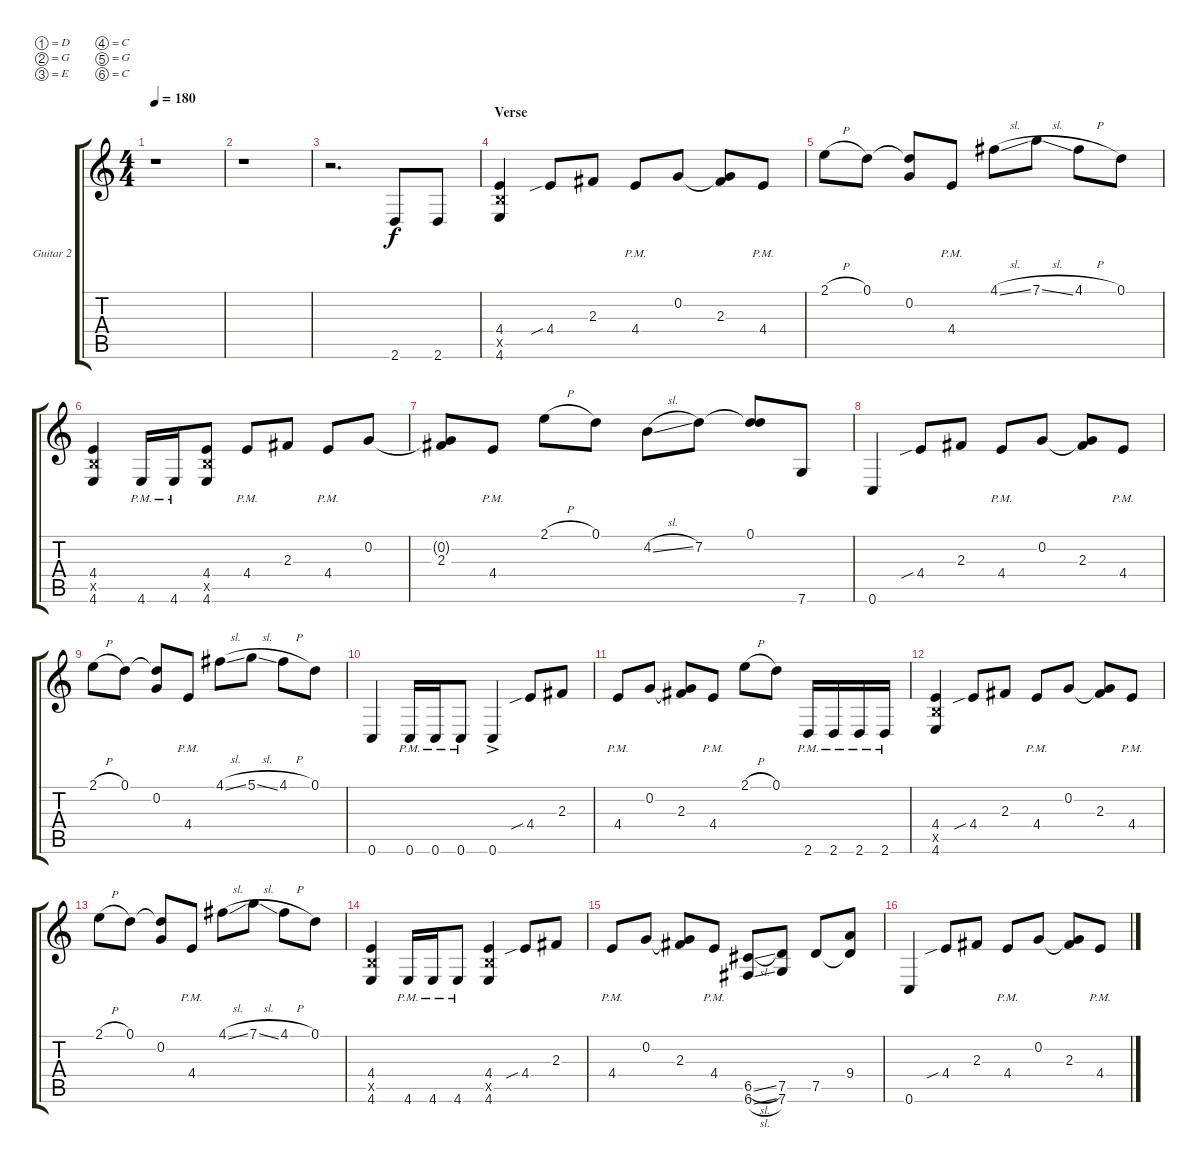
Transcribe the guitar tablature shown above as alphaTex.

\bracketExtendMode groupsimilarinstruments
\firstSystemTrackNameOrientation horizontal
\otherSystemsTrackNameOrientation horizontal
\track ("Rythm Guitar 2" "Guitar 2") {instrument distortionguitar}
\staff {score tabs}
\tuning (D4 G3 E3 C3 G2 C2)
\ts (4 4)
\tempo 180
\clef g2
\ks c
r.1{dy f} |
r.1 |
r.2{d} 2.6.8 2.6.8 |
\section ("" "Verse")
(4.6 4.4 4.5{x}).4 4.4{sib}.8 2.3.8 4.4{pm}.8 0.2.8 (2.3 0.2{t}).8 4.4{pm}.8 |
2.1{h}.8 0.1.8 (0.2 0.1{t}).8 4.4{pm}.8 4.1{sl}.8 7.1{sl}.8 4.1{h}.8 0.1.8 |
(4.6 4.4 4.5{x}).4 4.6{pm}.16 4.6{pm}.16 (4.6 4.4 4.5{x}).8 4.4{pm}.8 2.3.8 4.4{pm}.8 0.2.8 |
(2.3 0.2{t}).8 4.4{pm}.8 2.1{h}.8 0.1.8 4.2{sl}.8 7.2.8 (0.1 7.2{t}).8 7.6.8 |
0.6.4 4.4{sib}.8 2.3.8 4.4{pm}.8 0.2.8 (2.3 0.2{t}).8 4.4{pm}.8 |
2.1{h}.8 0.1.8 (0.2 0.1{t}).8 4.4{pm}.8 4.1{sl}.8 5.1{sl}.8 4.1{h}.8 0.1.8 |
0.6.4 0.6{pm}.16 0.6{pm}.16 0.6{pm}.8 0.6{ac}.4 4.4{sib}.8 2.3.8 |
4.4{pm}.8 0.2.8 (2.3 0.2{t}).8 4.4{pm}.8 2.1{h}.8 0.1.8 2.6{pm}.16 2.6{pm}.16 2.6{pm}.16 2.6{pm}.16 |
(4.6 4.5{x} 4.4).4 4.4{sib}.8 2.3.8 4.4{pm}.8 0.2.8 (2.3 0.2{t}).8 4.4{pm}.8 |
2.1{h}.8 0.1.8 (0.2 0.1{t}).8 4.4{pm}.8 4.1{sl}.8 7.1{sl}.8 4.1{h}.8 0.1.8 |
(4.6 4.5{x} 4.4).4{beam split} 4.6{pm}.16{beam merge} 4.6{pm}.16{beam merge} 4.6{pm}.8{beam merge} (4.6 4.5{x} 4.4).4{beam split} 4.4{sib}.8 2.3.8 |
4.4{pm}.8 0.2.8 (2.3 0.2{t}).8 4.4{pm}.8 (6.6{sl} 6.5{sl}).8 (7.5 7.6).8 7.5.8 (9.4 7.5{t}).8 |
0.6.4 4.4{sib}.8 2.3.8 4.4{pm}.8 0.2.8 (2.3 0.2{t}).8 4.4{pm}.8
